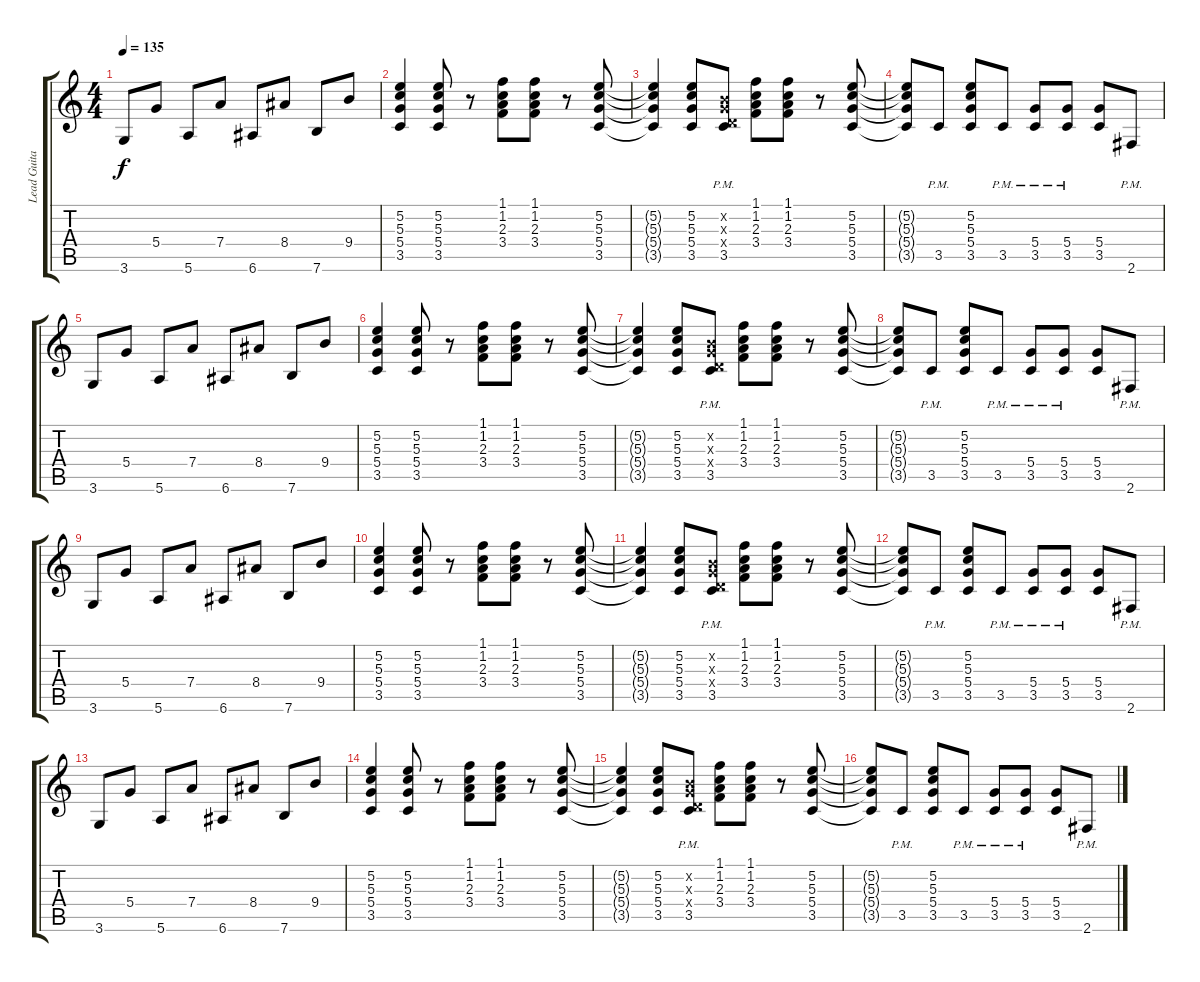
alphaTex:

\track ("Lead Guitar" "Lead Guita") {instrument distortionguitar}
\staff {score tabs}
\tuning (E4 B3 G3 D3 A2 E2) {hide}
\ts (4 4)
\tempo 135
\clef g2
\ks c
3.6.8{dy f} 5.4.8 5.6.8 7.4.8 6.6.8 8.4.8 7.6.8 9.4.8 |
(5.2 5.3 5.4 3.5).4 (5.2 5.3 5.4 3.5).8 r.8 (1.1 1.2 2.3 3.4).8 (1.1 1.2 2.3 3.4).8 r.8 (5.2 5.3 5.4 3.5).8 |
(5.2{t} 5.3{t} 5.4{t} 3.5{t}).4 (5.2 5.3 5.4 3.5).8 (0.2{x} 0.3{x} 0.4{x} 3.5{pm}).8 (1.1 1.2 2.3 3.4).8 (1.1 1.2 2.3 3.4).8 r.8 (5.2 5.3 5.4 3.5).8 |
(5.2{t} 5.3{t} 5.4{t} 3.5{t}).8 3.5{pm}.8 (5.2 5.3 5.4 3.5).8 3.5{pm}.8 (5.4{pm} 3.5{pm}).8 (5.4{pm} 3.5{pm}).8 (5.4 3.5).8 2.6{pm}.8 |
3.6.8 5.4.8 5.6.8 7.4.8 6.6.8 8.4.8 7.6.8 9.4.8 |
(5.2 5.3 5.4 3.5).4 (5.2 5.3 5.4 3.5).8 r.8 (1.1 1.2 2.3 3.4).8 (1.1 1.2 2.3 3.4).8 r.8 (5.2 5.3 5.4 3.5).8 |
(5.2{t} 5.3{t} 5.4{t} 3.5{t}).4 (5.2 5.3 5.4 3.5).8 (0.2{x} 0.3{x} 0.4{x} 3.5{pm}).8 (1.1 1.2 2.3 3.4).8 (1.1 1.2 2.3 3.4).8 r.8 (5.2 5.3 5.4 3.5).8 |
(5.2{t} 5.3{t} 5.4{t} 3.5{t}).8 3.5{pm}.8 (5.2 5.3 5.4 3.5).8 3.5{pm}.8 (5.4{pm} 3.5{pm}).8 (5.4{pm} 3.5{pm}).8 (5.4 3.5).8 2.6{pm}.8 |
3.6.8 5.4.8 5.6.8 7.4.8 6.6.8 8.4.8 7.6.8 9.4.8 |
(5.2 5.3 5.4 3.5).4 (5.2 5.3 5.4 3.5).8 r.8 (1.1 1.2 2.3 3.4).8 (1.1 1.2 2.3 3.4).8 r.8 (5.2 5.3 5.4 3.5).8 |
(5.2{t} 5.3{t} 5.4{t} 3.5{t}).4 (5.2 5.3 5.4 3.5).8 (0.2{x} 0.3{x} 0.4{x} 3.5{pm}).8 (1.1 1.2 2.3 3.4).8 (1.1 1.2 2.3 3.4).8 r.8 (5.2 5.3 5.4 3.5).8 |
(5.2{t} 5.3{t} 5.4{t} 3.5{t}).8 3.5{pm}.8 (5.2 5.3 5.4 3.5).8 3.5{pm}.8 (5.4{pm} 3.5{pm}).8 (5.4{pm} 3.5{pm}).8 (5.4 3.5).8 2.6{pm}.8 |
3.6.8 5.4.8 5.6.8 7.4.8 6.6.8 8.4.8 7.6.8 9.4.8 |
(5.2 5.3 5.4 3.5).4 (5.2 5.3 5.4 3.5).8 r.8 (1.1 1.2 2.3 3.4).8 (1.1 1.2 2.3 3.4).8 r.8 (5.2 5.3 5.4 3.5).8 |
(5.2{t} 5.3{t} 5.4{t} 3.5{t}).4 (5.2 5.3 5.4 3.5).8 (0.2{x} 0.3{x} 0.4{x} 3.5{pm}).8 (1.1 1.2 2.3 3.4).8 (1.1 1.2 2.3 3.4).8 r.8 (5.2 5.3 5.4 3.5).8 |
(5.2{t} 5.3{t} 5.4{t} 3.5{t}).8 3.5{pm}.8 (5.2 5.3 5.4 3.5).8 3.5{pm}.8 (5.4{pm} 3.5{pm}).8 (5.4{pm} 3.5{pm}).8 (5.4 3.5).8 2.6{pm}.8
